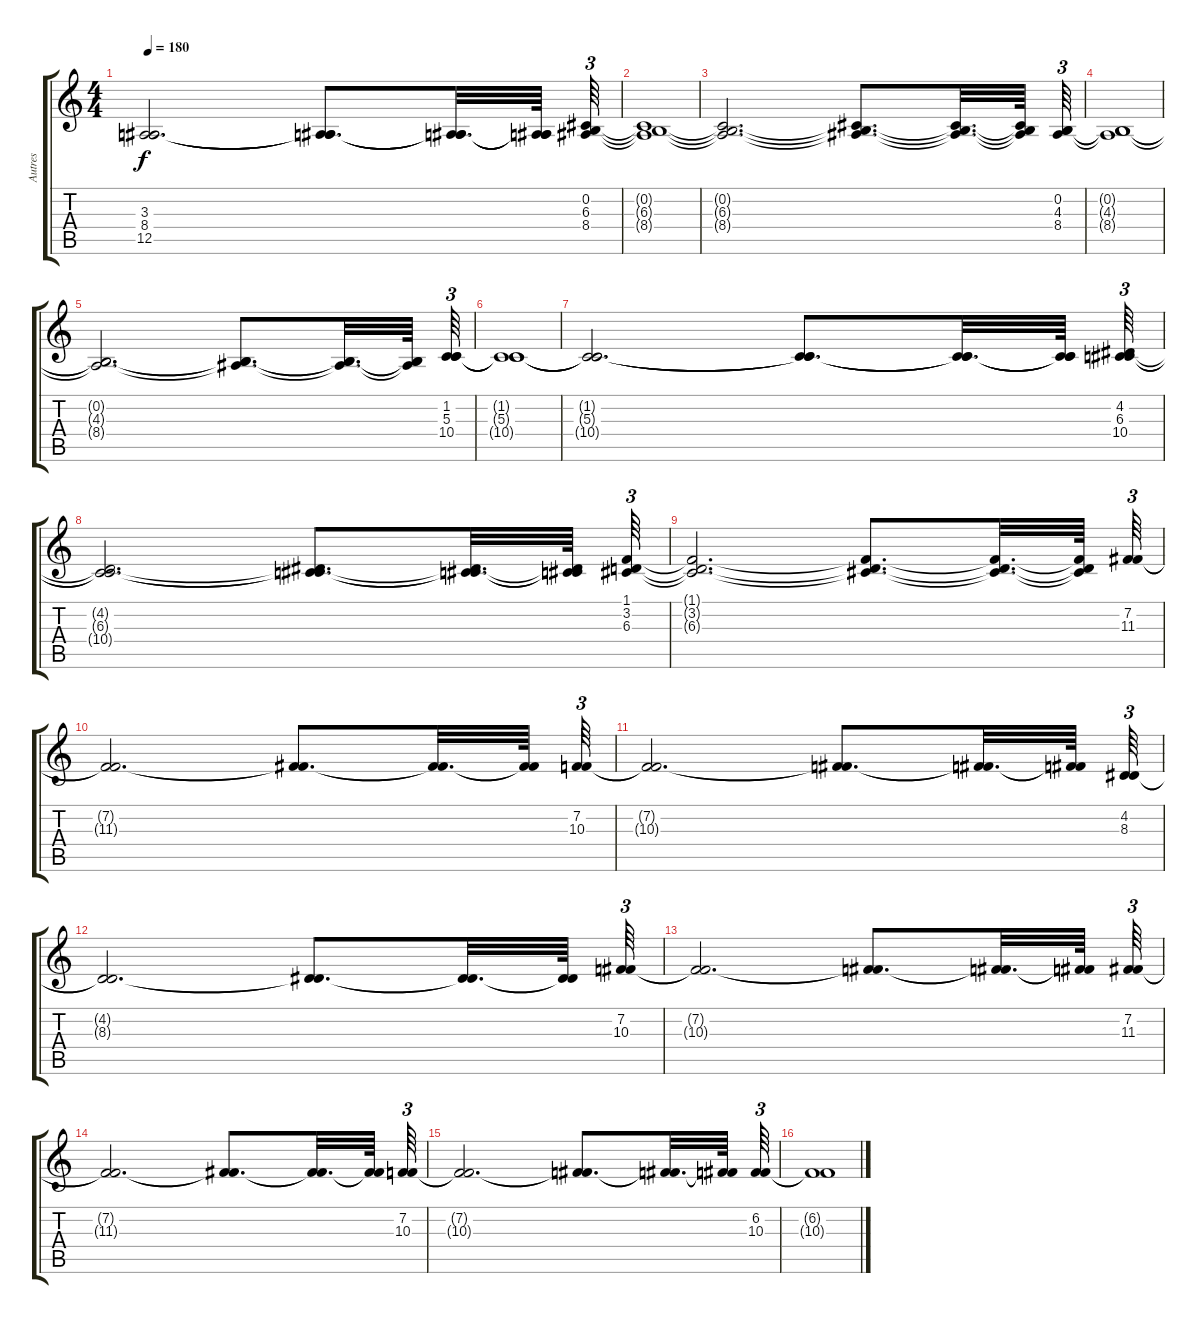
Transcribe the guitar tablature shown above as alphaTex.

\track ("Autres" "Autres") {instrument stringensemble1}
\staff {score tabs}
\tuning (E4 B3 G3 D3 A2 E2) {hide}
\ts (4 4)
\tempo 180
\clef g2
\ks c
(3.3{t} 8.4{t} 12.5{t}).2{d dy f} (3.3{t} 8.4{t} 12.5{t}).8{d} (3.3{t} 8.4{t} 12.5{t}).32{d} (3.3{t} 8.4{t} 12.5{t}).64 (0.2 6.3 8.4).64{tu (3 2)} |
(0.2{t} 6.3{t} 8.4{t}).1 |
(0.2{t} 6.3{t} 8.4{t}).2{d} (0.2{t} 6.3{t} 8.4{t}).8{d} (0.2{t} 6.3{t} 8.4{t}).32{d} (0.2{t} 6.3{t} 8.4{t}).64 (0.2 4.3 8.4).64{tu (3 2)} |
(0.2{t} 4.3{t} 8.4{t}).1 |
(0.2{t} 4.3{t} 8.4{t}).2{d} (0.2{t} 4.3{t} 8.4{t}).8{d} (0.2{t} 4.3{t} 8.4{t}).32{d} (0.2{t} 4.3{t} 8.4{t}).64 (1.2 5.3 10.4).64{tu (3 2)} |
(1.2{t} 5.3{t} 10.4{t}).1 |
(1.2{t} 5.3{t} 10.4{t}).2{d} (1.2{t} 5.3{t} 10.4{t}).8{d} (1.2{t} 5.3{t} 10.4{t}).32{d} (1.2{t} 5.3{t} 10.4{t}).64 (4.2 6.3 10.4).64{tu (3 2)} |
(4.2{t} 6.3{t} 10.4{t}).2{d} (4.2{t} 6.3{t} 10.4{t}).8{d} (4.2{t} 6.3{t} 10.4{t}).32{d} (4.2{t} 6.3{t} 10.4{t}).64 (1.1 3.2 6.3).64{tu (3 2)} |
(1.1{t} 3.2{t} 6.3{t}).2{d} (1.1{t} 3.2{t} 6.3{t}).8{d} (1.1{t} 3.2{t} 6.3{t}).32{d} (1.1{t} 3.2{t} 6.3{t}).64 (7.2 11.3).64{tu (3 2)} |
(7.2{t} 11.3{t}).2{d} (7.2{t} 11.3{t}).8{d} (7.2{t} 11.3{t}).32{d} (7.2{t} 11.3{t}).64 (7.2 10.3).64{tu (3 2)} |
(7.2{t} 10.3{t}).2{d} (7.2{t} 10.3{t}).8{d} (7.2{t} 10.3{t}).32{d} (7.2{t} 10.3{t}).64 (4.2 8.3).64{tu (3 2)} |
(4.2{t} 8.3{t}).2{d} (4.2{t} 8.3{t}).8{d} (4.2{t} 8.3{t}).32{d} (4.2{t} 8.3{t}).64 (7.2 10.3).64{tu (3 2)} |
(7.2{t} 10.3{t}).2{d} (7.2{t} 10.3{t}).8{d} (7.2{t} 10.3{t}).32{d} (7.2{t} 10.3{t}).64 (7.2 11.3).64{tu (3 2)} |
(7.2{t} 11.3{t}).2{d} (7.2{t} 11.3{t}).8{d} (7.2{t} 11.3{t}).32{d} (7.2{t} 11.3{t}).64 (7.2 10.3).64{tu (3 2)} |
(7.2{t} 10.3{t}).2{d} (7.2{t} 10.3{t}).8{d} (7.2{t} 10.3{t}).32{d} (7.2{t} 10.3{t}).64 (6.2 10.3).64{tu (3 2)} |
(6.2{t} 10.3{t}).1
